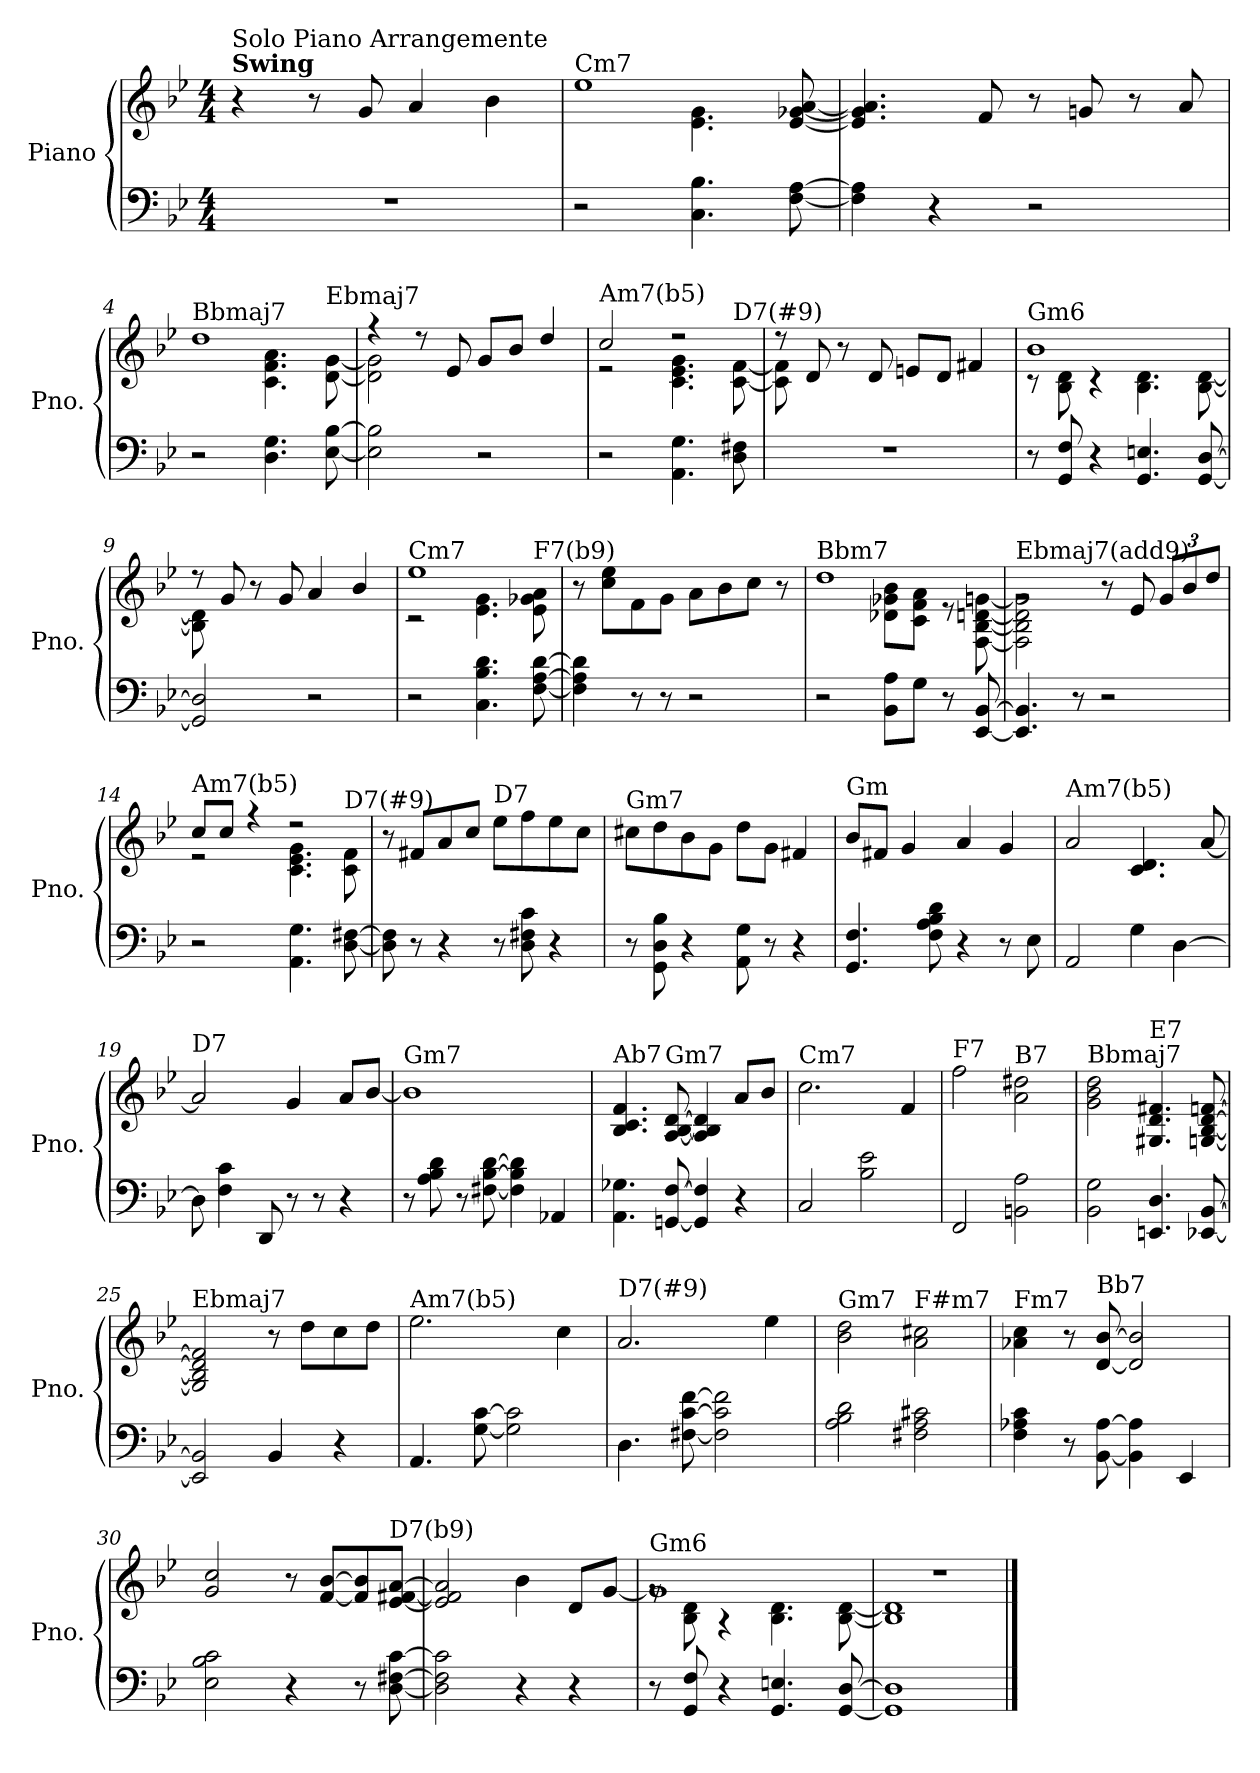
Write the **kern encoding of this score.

**kern	**kern
*part1	*part1
*staff2	*staff1
*I"Piano	*
*I'Pno.	*
*clefF4	*clefG2
*k[b-e-]	*k[b-e-]
*M4/4	*M4/4
*MM190	*MM190
=1	=1
!	!LO:TX:a:B:t=Swing
!	!LO:TX:a:t=Solo Piano Arrangemente
1r	4r
.	8r
.	8g/
.	4a/
.	4b-\
=2	=2
*	*^
!	!LO:TX:a:t=Cm7	!
2r	1ee-	2ryy
4.C\ 4.B-\	.	4.e-\ 4.g\
[8F\ [8A\	.	[8e-/ [8g-X/ [8a/
=3	=3	=3
!	!LO:TX:a:t=F7(b9)	!
*	*v	*v
4F\] 4A\]	4.e-/] 4.g-/] 4.a/]
4r	.
.	8f/
2r	8r
.	8gn/
.	8r
.	8a/
=4	=4
*	*^
!	!LO:TX:a:t=Bbmaj7	!
2r	1dd	2ryy
4.D\ 4.G\	.	4.c\ 4.f\ 4.a\
!	!	!LO:TX:a:t=Ebmaj7
[8E-\ [8B-\	.	[8d\ [8g\
=5	=5	=5
2E-\] 2B-\]	4r	2d\] 2g\]
.	8r	.
.	8e-/	.
2r	8g/L	2ryy
.	8b-/J	.
.	4dd/	.
=6	=6	=6
!	!LO:TX:a:t=Am7(b5)	!
2r	2cc/	2r
4.AA\ 4.G\	2r	4.c\ 4.e-\ 4.g\
!	!	!LO:TX:a:t=D7(#9)
8D\ 8F#X\	.	[8c\ [8f\
!!LO:LB:g=z	!!
=7	=7	=7
1r	8r	8c\] 8f\]
.	8d/	2..ryy
.	8r	.
.	8d/	.
.	8en/L	.
.	8d/J	.
.	4f#X/	.
=8	=8	=8
!	!LO:TX:a:t=Gm6	!
8r	1b-	8r
8GG/ 8F/	.	8B-\ 8d\
4r	.	4r
4.GG/ 4.En/	.	4.B-\ 4.d\
[8GG/ [8D/	.	[8B-\ [8d\
=9	=9	=9
2GG/] 2D/]	8r	8B-\] 8d\]
.	8g/	2..ryy
.	8r	.
.	8g/	.
2r	4a/	.
.	4b-/	.
=10	=10	=10
!	!LO:TX:a:t=Cm7	!
2r	1ee-	2r
4.C\ 4.B-\ 4.d\	.	4.e-\ 4.g\
!	!	!LO:TX:a:t=F7(b9)
[8F\ [8A\ [8d\	.	8e-\ 8g-X\ 8a\
*	*v	*v
=11	=11
4F\] 4A\] 4d\]	8r
.	8cc\ 8ee-\L
8r	8f\
8r	8g\J
2r	8a\L
.	8b-\
.	8cc\J
.	8r
!!LO:LB:g=z
=12	=12
*	*^
!	!LO:TX:a:t=Bbm7	!
2r	1dd	2ryy
8BB-\ 8A\L	.	8d-X\ 8g-X\ 8b-\L
8G\J	.	8c\ 8f\ 8a\J
8r	.	8r
[8EE-/ [8BB-/	.	[8F\ [8B-\ [8dn\ [8gn\
=13	=13	=13
!	!LO:TX:a:t=Ebmaj7(add9)	!
4.EE-/] 4.BB-/]	2rg	2F\] 2B-\] 2d\] 2g\]
8r	.	.
2r	8r	2ryy
.	8e-/	.
*	*Xbrackettup	*
.	12g/L	.
.	12b-/	.
.	12dd/J	.
=14	=14	=14
!	!LO:TX:a:t=Am7(b5)	!
2r	8cc/L	2r
.	8cc/J	.
.	4r	.
4.AA\ 4.G\	2r	4.c\ 4.e-\ 4.g\
!	!	!LO:TX:a:t=D7(#9)
[8D\ [8F#X\	.	8c\ 8f\
*	*v	*v
=15	=15
8D\] 8F#\]	8r
8r	8f#X/L
4r	8a/
.	8cc/J
!	!LO:TX:a:t=D7
8r	8ee-\L
8D\ 8F#X\ 8c\	8ff\
4r	8ee-\
.	8cc\J
=16	=16
!	!LO:TX:a:t=Gm7
8r	8cc#X\L
8GG\ 8D\ 8B-\	8dd\
4r	8b-\
.	8g\J
8AA\ 8G\	8dd\L
8r	8g\J
4r	4f#X/
!!LO:LB:g=z
=17	=17
!	!LO:TX:a:t=Gm
4.GG/ 4.F/	8b-/L
.	8f#X/J
.	4g/
8F\ 8A\ 8B-\ 8d\	.
4r	4a/
8r	4g/
8E-\	.
=18	=18
!	!LO:TX:a:t=Am7(b5)
2AA/	2a/
4G\	4.c/ 4.d/
[4D\	.
.	[8a/
=19	=19
!	!LO:TX:a:t=D7
8D\]	2a/]
4F\ 4c\	.
8DD/	.
8r	4g/
8r	.
4r	8a/L
.	[8b-/J
=20	=20
!	!LO:TX:a:t=Gm7
8r	1b-]
8A\ 8B-\ 8d\	.
8r	.
[8F#X\ [8B-\ [8d\	.
4F#\] 4B-\] 4d\]	.
4AA-X/	.
=21	=21
!	!LO:TX:a:t=Ab7
4.AA\ 4.G-X\	4.B-/ 4.c/ 4.f/
!	!LO:TX:a:t=Gm7
[8GGn/ [8F/	[8A/ [8B-/ [8d/
4GG/] 4F/]	4A/] 4B-/] 4d/]
4r	8a/L
.	8b-/J
=22	=22
!	!LO:TX:a:t=Cm7
2C/	2.cc\
2B-\ 2e-\	.
.	4f/
!!LO:LB:g=z
=23	=23
!	!LO:TX:a:t=F7
2FF/	2ff\
!	!LO:TX:a:t=B7
2BBn\ 2A\	2a\ 2dd#X\
=24	=24
!	!LO:TX:a:t=Bbmaj7
2BB-\ 2G\	2g\ 2b-\ 2dd\
!	!LO:TX:a:t=E7
4.EEn/ 4.D/	4.G#X/ 4.d/ 4.f#X/
[8EE-X/ [8BB-/	[8Gn/ [8B-/ [8d/ [8fn/
=25	=25
!	!LO:TX:a:t=Ebmaj7
2EE-/] 2BB-/]	2G/] 2B-/] 2d/] 2f/]
4BB-/	8r
.	8dd\L
4r	8cc\
.	8dd\J
=26	=26
!	!LO:TX:a:t=Am7(b5)
4.AA/	2.ee-\
[8G\ [8c\	.
2G\] 2c\]	.
.	4cc\
=27	=27
!	!LO:TX:a:t=D7(#9)
4.D\	2.a/
[8F#X\ [8c\ [8f\	.
2F#\] 2c\] 2f\]	.
.	4ee-\
=28	=28
!	!LO:TX:a:t=Gm7
2A\ 2B-\ 2d\	2b-\ 2dd\
!	!LO:TX:a:t=F#m7
2F#X\ 2A\ 2c#X\	2a\ 2cc#X\
=29	=29
!	!LO:TX:a:t=Fm7
4F\ 4A-X\ 4c\	4a-X\ 4cc\
8r	8r
!	!LO:TX:a:t=Bb7
[8BB-\ [8A-\	[8d/ [8b-/
4BB-\] 4A-\]	2d/] 2b-/]
4EE-/	.
!!LO:PB:g=z
=30	=30
2E-\ 2B-\ 2c\	2g/ 2cc/
4r	8r
.	[8f/ [8b-/L
8r	8f/] 8b-/]
!	!LO:TX:a:t=D7(b9)
[8D\ [8F#X\ [8c\	[8e-/ [8f#X/ [8a/J
=31	=31
2D\] 2F#\] 2c\]	2e-/] 2f#/] 2a/]
4r	4b-\
4r	8d/L
.	[8g/J
=32	=32
*	*^
!	!LO:TX:a:t=Gm6	!
8r	1g]	8rg
8GG/ 8F/	.	8B-\ 8d\
4r	.	4r
4.GG/ 4.En/	.	4.B-\ 4.d\
[8GG/ [8D/	.	[8B-\ [8d\
=33	=33	=33
1GG] 1D]	1r	1B-] 1d]
*	*v	*v
==	==
*-	*-
